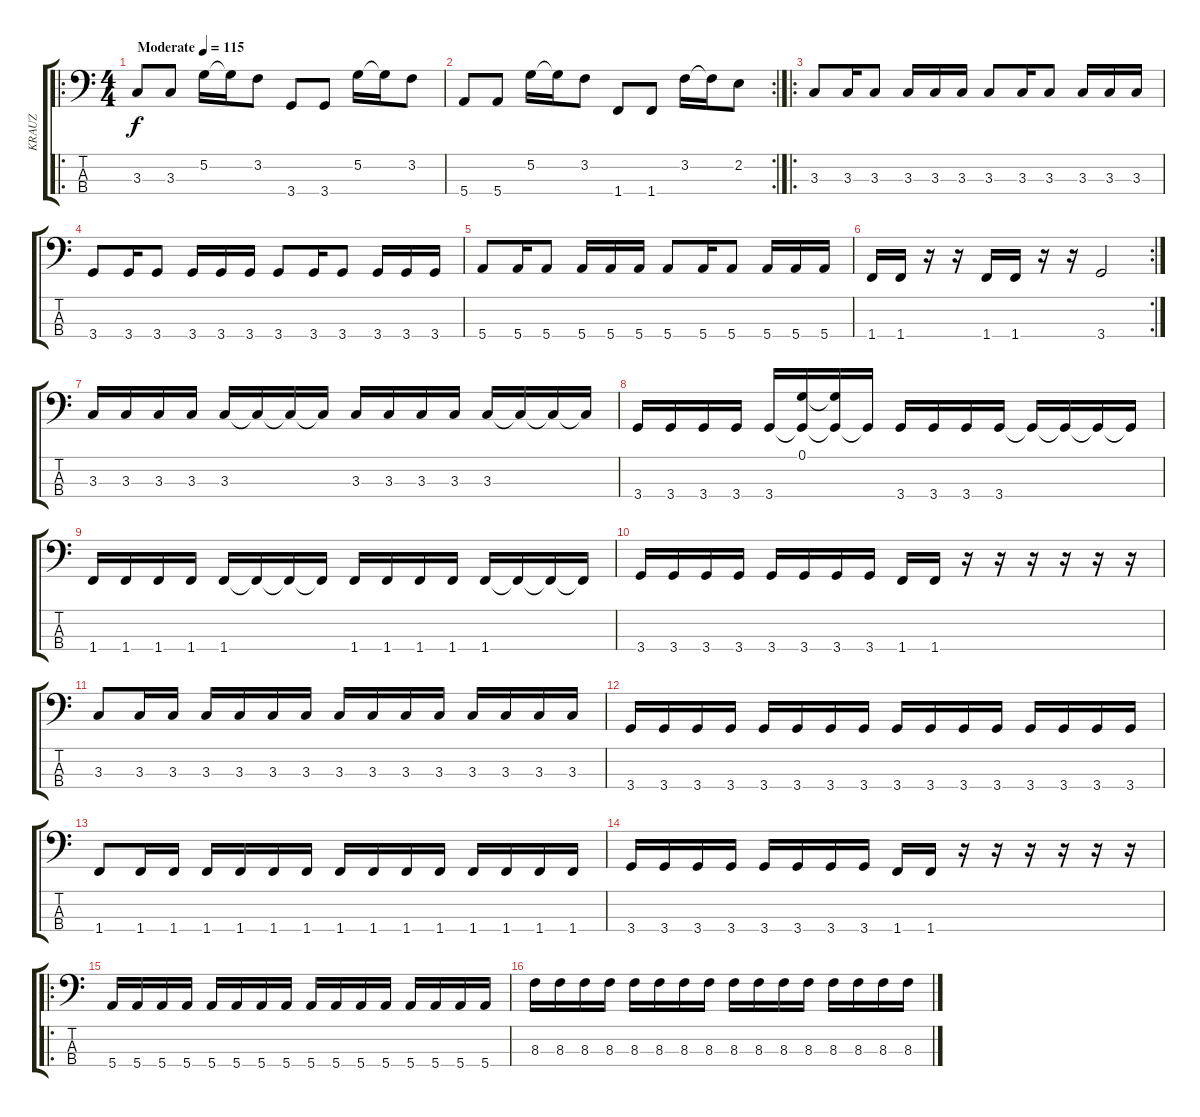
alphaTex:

\track ("KRAUZ" "KRAUZ") {instrument slapbass1}
\staff {score tabs}
\tuning (G2 D2 A1 E1) {hide}
\ro
\ts (4 4)
\tempo (115 "Moderate")
\clef f4
\ks c
3.3.8{dy f instrument slapbass1} 3.3.8 5.2.16 5.2{t}.16 3.2.8 3.4.8 3.4.8 5.2.16 5.2{t}.16 3.2.8 |
\rc 2
5.4.8 5.4.8 5.2.16 5.2{t}.16 3.2.8 1.4.8 1.4.8 3.2.16 3.2{t}.16 2.2.8 |
\ro
3.3.8 3.3.16 3.3.8 3.3.16 3.3.16 3.3.16 3.3.8 3.3.16 3.3.8 3.3.16 3.3.16 3.3.16 |
3.4.8 3.4.16 3.4.8 3.4.16 3.4.16 3.4.16 3.4.8 3.4.16 3.4.8 3.4.16 3.4.16 3.4.16 |
5.4.8 5.4.16 5.4.8 5.4.16 5.4.16 5.4.16 5.4.8 5.4.16 5.4.8 5.4.16 5.4.16 5.4.16 |
\rc 2
1.4.16 1.4.16 r.16 r.16 1.4.16 1.4.16 r.16 r.16 3.4.2 |
3.3.16 3.3.16 3.3.16 3.3.16 3.3.16 3.3{t}.16 3.3{t}.16 3.3{t}.16 3.3.16 3.3.16 3.3.16 3.3.16 3.3.16 3.3{t}.16 3.3{t}.16 3.3{t}.16 |
3.4.16 3.4.16 3.4.16 3.4.16 3.4.16 (0.1 3.4{t}).16 (0.1{t} 3.4{t}).16 3.4{t}.16 3.4.16 3.4.16 3.4.16 3.4.16 3.4{t}.16 3.4{t}.16 3.4{t}.16 3.4{t}.16 |
1.4.16 1.4.16 1.4.16 1.4.16 1.4.16 1.4{t}.16 1.4{t}.16 1.4{t}.16 1.4.16 1.4.16 1.4.16 1.4.16 1.4.16 1.4{t}.16 1.4{t}.16 1.4{t}.16 |
3.4.16 3.4.16 3.4.16 3.4.16 3.4.16 3.4.16 3.4.16 3.4.16 1.4.16 1.4.16 r.16 r.16 r.16 r.16 r.16 r.16 |
3.3.8 3.3.16 3.3.16 3.3.16 3.3.16 3.3.16 3.3.16 3.3.16 3.3.16 3.3.16 3.3.16 3.3.16 3.3.16 3.3.16 3.3.16 |
3.4.16 3.4.16 3.4.16 3.4.16 3.4.16 3.4.16 3.4.16 3.4.16 3.4.16 3.4.16 3.4.16 3.4.16 3.4.16 3.4.16 3.4.16 3.4.16 |
1.4.8 1.4.16 1.4.16 1.4.16 1.4.16 1.4.16 1.4.16 1.4.16 1.4.16 1.4.16 1.4.16 1.4.16 1.4.16 1.4.16 1.4.16 |
3.4.16 3.4.16 3.4.16 3.4.16 3.4.16 3.4.16 3.4.16 3.4.16 1.4.16 1.4.16 r.16 r.16 r.16 r.16 r.16 r.16 |
\ro
5.4.16 5.4.16 5.4.16 5.4.16 5.4.16 5.4.16 5.4.16 5.4.16 5.4.16 5.4.16 5.4.16 5.4.16 5.4.16 5.4.16 5.4.16 5.4.16 |
8.3.16 8.3.16 8.3.16 8.3.16 8.3.16 8.3.16 8.3.16 8.3.16 8.3.16 8.3.16 8.3.16 8.3.16 8.3.16 8.3.16 8.3.16 8.3.16
